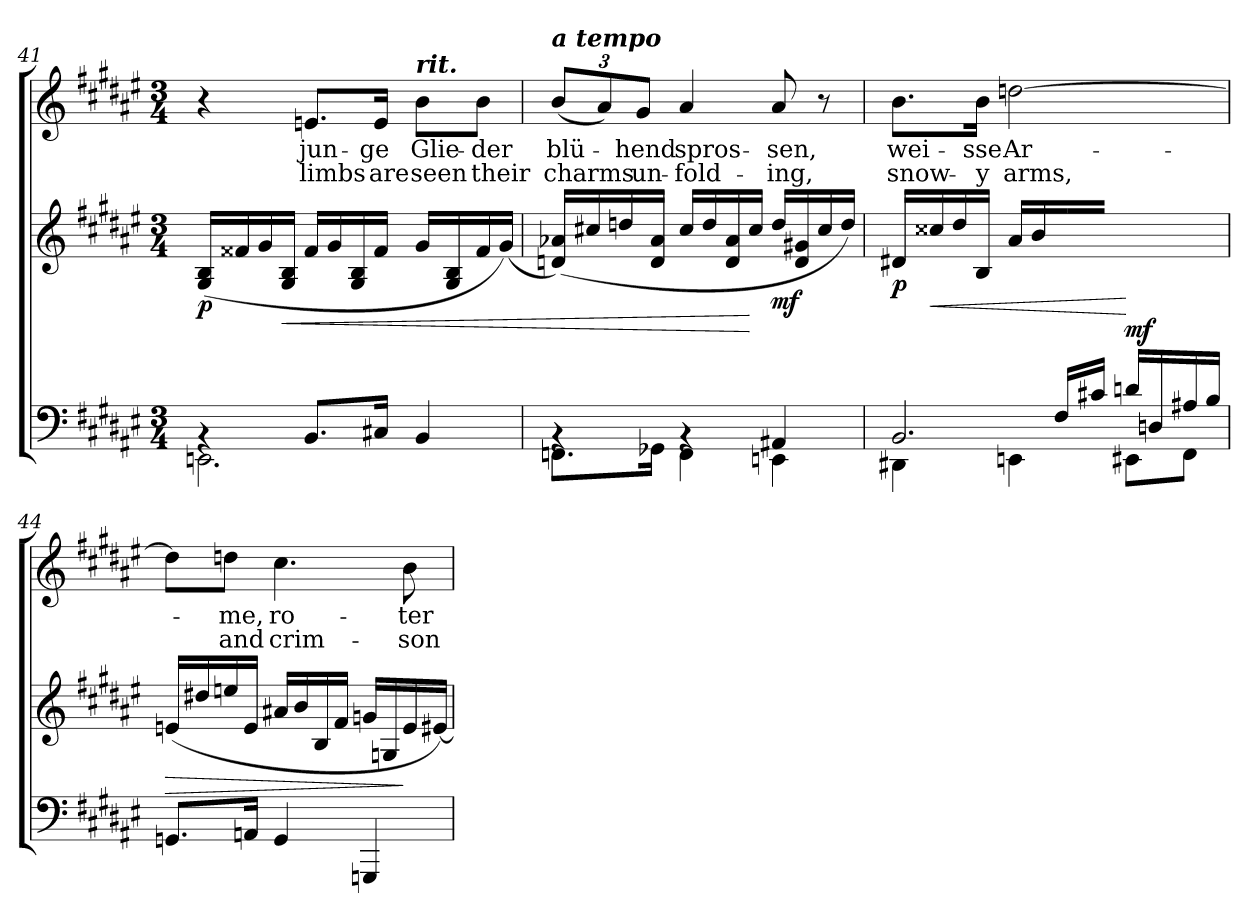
**kern	**kern	**dynam	**kern	**text	**text
*part2	*part2	*part2	*part1	*part1	*part1
*staff3	*staff2	*staff2/3	*staff1	*staff1	*staff1
*clefF4	*clefG2	*	*clefG2	*	*
*k[f#c#g#d#a#e#]	*k[f#c#g#d#a#e#]	*	*k[f#c#g#d#a#e#]	*	*
*M3/4	*M3/4	*	*M3/4	*	*
=41	=41	=41	=41	=41	=41
*^	*	*	*	*	*
!	!	!	!LO:DY:b	!	!	!
4rBB	2.EEn\	(>16G#/ 16B/LL	p	4r	.	.
.	.	16f##X/	.	.	.	.
.	.	16g#/	.	.	.	.
!	!	!	!LO:HP:b	!	!	!
.	.	16G#/ 16B/JJ	<	.	.	.
*	*	*	*	*MM58	*	*
!	!	!	!	!	!LO:LY:b	!LO:LY:b
8.BB/L	.	16f##/LL	.	8.en/L	jun-	limbs
.	.	16g#/	.	.	.	.
.	.	16G#/ 16B/	.	.	.	.
!	!	!	!	!	!LO:LY:b	!LO:LY:b
16C#X/Jk	.	16f##/JJ	.	16e/Jk	-ge	are
!	!	!	!	!LO:TX:a:Bi:t=rit.	!	!
!	!	!	!	!	!LO:LY:b	!LO:LY:b
4BB/	.	16g#/LL	.	8b\L	Glie-	seen
.	.	16G#/ 16B/	.	.	.	.
!	!	!	!	!	!LO:LY:b	!LO:LY:b
.	.	16f##/	.	8b\J	-der	their
.	.	(>16g#/JJ)	.	.	.	.
=42	=42	=42	=42	=42	=42	=42
!	!	!	!	!LO:TX:a:Bi:t=a tempo	!	!
!	!	!	!	!	!LO:LY:b	!LO:LY:b
4rBB	8.FFn\L	(>16dn/ 16a-X/LL)	.	(<12b/L	blü-	charms
.	.	16cc#X/	.	.	.	.
.	.	.	.	12a#/)	.	.
.	.	16ddn/	.	.	.	.
!	!	!	!	!	!LO:LY:b	!LO:LY:b
.	.	.	.	12g#/J	-hend	un-
.	16GG-X\Jk	16d/ 16a-/JJ	.	.	.	.
!	!	!	!	!	!LO:LY:b	!LO:LY:b
4rBB	4FF\	16cc#/LL	.	4a#/	spros-	-fold-
.	.	16dd/	.	.	.	.
.	.	16d/ 16a-/	.	.	.	.
.	.	16cc#/JJ	[	.	.	.
!	!	!	!LO:DY:b	!	!LO:LY:b	!LO:LY:b
4AA#X/	4EEn\	16dd/LL	mf	8a#/	-sen,	-ing,
.	.	16d/ 16g#X/	.	.	.	.
.	.	16cc#/	.	8r	.	.
.	.	16dd/JJ)	.	.	.	.
!!LO:PB:g=z
=43	=43	=43	=43	=43	=43	=43
*^	*^	*	*	*	*	*
!	!	!	!	!	!LO:DY:b	!	!LO:LY:b	!LO:LY:b
2ryy	2.BB/	4DD#X\	4ryy	(>16d#X/LL	p	8.b\L	wei-	snow-
!	!	!	!	!	!LO:HP:b	!	!	!
.	.	.	.	16cc##X/	<	.	.	.
.	.	.	.	16dd#/	.	.	.	.
!	!	!	!	!	!	!	!LO:LY:b	!LO:LY:b
.	.	.	.	16B/JJ	.	16b\Jk	-sse	-y
!	!	!	!	!	!	!	!LO:LY:b	!LO:LY:b
.	.	4EEn\	8ryy	16a#/LL	.	[2ddn\	Ar-	arms,
.	.	.	.	16b/	.	.	.	.
.	.	.	16F#/LL	16F#/yy	.	.	.	.
.	.	.	16c#X/JJ	16c#X/JJyy	.	.	.	.
!	!	!	!	!	!LO:DY:n=1:a=2	!	!	!
16dn/LL	.	8EE#X\L	4rBByy	4ryy	[ mf	.	.	.
16Dn/	.	.	.	.	.	.	.	.
16A#X/	.	8FF#\J	.	.	.	.	.	.
16B/JJ)	.	.	.	.	.	.	.	.
*v	*v	*v	*v	*	*	*	*	*
=44	=44	=44	=44	=44	=44
!	!	!LO:HP:b	!	!	!
8.GGn/L	(>16en/LL	>	8dd\L]	.	.
.	16dd#X/	.	.	.	.
!	!	!	!	!LO:LY:b	!LO:LY:b
.	16een/	.	8ddn\J	-me,	and
16AAn/Jk	16e/JJ	.	.	.	.
!	!	!	!	!LO:LY:b	!LO:LY:b
4GG/	16a#X/LL	.	4.cc#\	ro-	crim-
.	16b/	.	.	.	.
.	16B/	.	.	.	.
.	16f#/JJ	.	.	.	.
4GGGn/	16gn/LL	.	.	.	.
.	16Gn/	.	.	.	.
!	!	!	!	!LO:LY:b	!LO:LY:b
.	16e/	]	8b\	-ter	-son
.	[16e#X/JJ)	.	.	.	.
=	=	=	=	=	=
*-	*-	*-	*-	*-	*-
